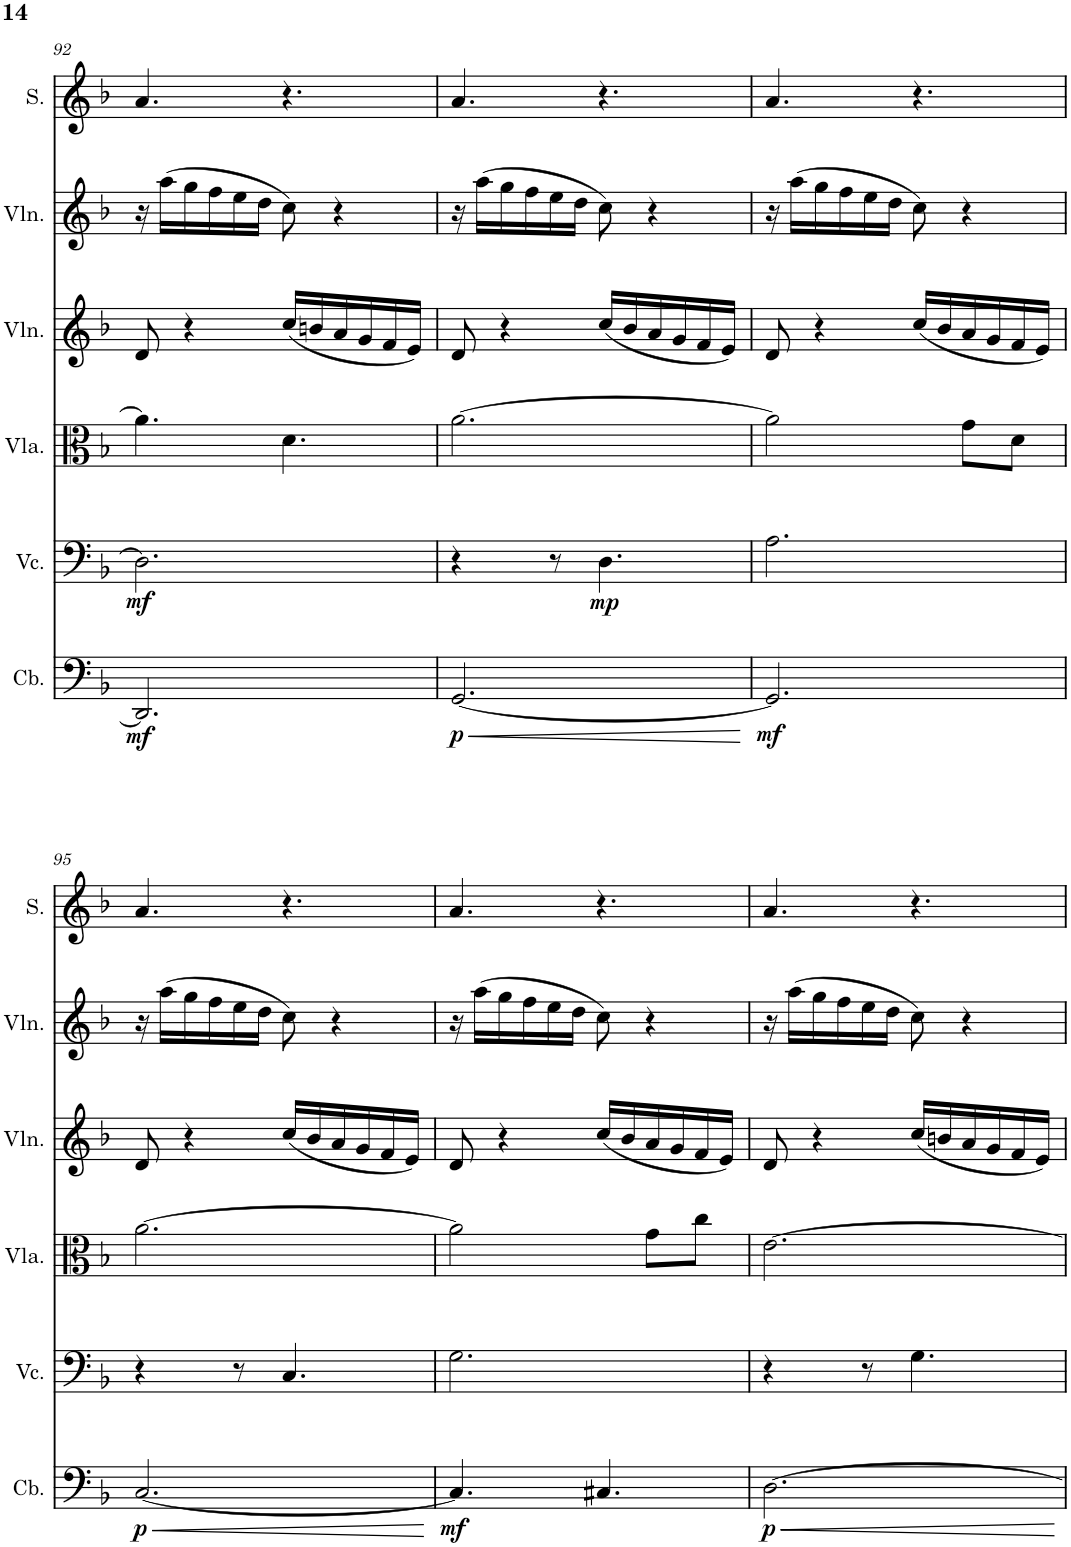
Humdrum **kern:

**kern	**dynam	**kern	**dynam	**kern	**kern	**kern	**kern
*part6	*part6	*part5	*part5	*part4	*part3	*part2	*part1
*staff6	*staff6	*staff5	*staff5	*staff4	*staff3	*staff2	*staff1
*I"低音提琴	*	*I"大提琴	*	*I"中提琴	*I"小提琴	*I"小提琴	*I"女高音
!!LO:PB:g=z
*clefF4	*	*clefF4	*	*clefC3	*clefG2	*clefG2	*clefX
*Trd7c12	*	*	*	*	*	*	*
*k[b-]	*	*k[b-]	*	*k[b-]	*k[b-]	*k[b-]	*k[b-]
*M6/8	*	*M6/8	*	*M6/8	*M6/8	*M6/8	*M6/8
=92	=92	=92	=92	=92	=92	=92	=92
!	!LO:DY:b	!	!LO:DY:b	!	!	!	!
2.DD/]	mf	2.D\]	mf	4.a\]	8d/	16r	4.a/
.	.	.	.	.	.	(16aa\LL	.
.	.	.	.	.	4r	16gg\	.
.	.	.	.	.	.	16ff\	.
.	.	.	.	.	.	16ee\	.
.	.	.	.	.	.	16dd\JJ	.
*	*	*	*	*	*	*	*clefX
.	.	.	.	4.d\	(16cc/LL	8cc\)	4.r
.	.	.	.	.	16bn/	.	.
.	.	.	.	.	16a/	4r	.
.	.	.	.	.	16g/	.	.
.	.	.	.	.	16f/	.	.
.	.	.	.	.	16e/JJ)	.	.
=93	=93	=93	=93	=93	=93	=93	=93
!	!LO:HP:b	!	!	!	!	!	!
!	!LO:DY:n=1:b	!	!	!	!	!	!
[2.GG/	< p	4r	.	[2.a\	8d/	16r	4.a/
.	.	.	.	.	.	(16aa\LL	.
.	.	.	.	.	4r	16gg\	.
.	.	.	.	.	.	16ff\	.
.	.	8r	.	.	.	16ee\	.
.	.	.	.	.	.	16dd\JJ	.
*	*	*	*	*	*	*	*clefX
!	!	!	!LO:DY:b	!	!	!	!
.	.	4.D\	mp	.	(16cc/LL	8cc\)	4.r
.	.	.	.	.	16b-/	.	.
.	.	.	.	.	16a/	4r	.
.	.	.	.	.	16g/	.	.
.	.	.	.	.	16f/	.	.
.	.	.	.	.	16e/JJ)	.	.
.	[	.	.	.	.	.	.
=94	=94	=94	=94	=94	=94	=94	=94
!	!LO:DY:b	!	!	!	!	!	!
2.GG/]	mf	2.A\	.	2a\]	8d/	16r	4.a/
.	.	.	.	.	.	(16aa\LL	.
.	.	.	.	.	4r	16gg\	.
.	.	.	.	.	.	16ff\	.
.	.	.	.	.	.	16ee\	.
.	.	.	.	.	.	16dd\JJ	.
*	*	*	*	*	*	*	*clefX
.	.	.	.	.	(16cc/LL	8cc\)	4.r
.	.	.	.	.	16b-/	.	.
.	.	.	.	8g\L	16a/	4r	.
.	.	.	.	.	16g/	.	.
.	.	.	.	8d\J	16f/	.	.
.	.	.	.	.	16e/JJ)	.	.
!!LO:LB:g=z
=95	=95	=95	=95	=95	=95	=95	=95
!	!LO:HP:b	!	!	!	!	!	!
!	!LO:DY:n=1:b	!	!	!	!	!	!
[2.C/	< p	4r	.	[2.a\	8d/	16r	4.a/
.	.	.	.	.	.	(16aa\LL	.
.	.	.	.	.	4r	16gg\	.
.	.	.	.	.	.	16ff\	.
.	.	8r	.	.	.	16ee\	.
.	.	.	.	.	.	16dd\JJ	.
*	*	*	*	*	*	*	*clefX
.	.	4.C/	.	.	(16cc/LL	8cc\)	4.r
.	.	.	.	.	16b-/	.	.
.	.	.	.	.	16a/	4r	.
.	.	.	.	.	16g/	.	.
.	.	.	.	.	16f/	.	.
.	.	.	.	.	16e/JJ)	.	.
.	[	.	.	.	.	.	.
=96	=96	=96	=96	=96	=96	=96	=96
!	!LO:DY:b	!	!	!	!	!	!
4.C/]	mf	2.G\	.	2a\]	8d/	16r	4.a/
.	.	.	.	.	.	(16aa\LL	.
.	.	.	.	.	4r	16gg\	.
.	.	.	.	.	.	16ff\	.
.	.	.	.	.	.	16ee\	.
.	.	.	.	.	.	16dd\JJ	.
*	*	*	*	*	*	*	*clefX
4.C#X/	.	.	.	.	(16cc/LL	8cc\)	4.r
.	.	.	.	.	16b-/	.	.
.	.	.	.	8g\L	16a/	4r	.
.	.	.	.	.	16g/	.	.
.	.	.	.	8cc\J	16f/	.	.
.	.	.	.	.	16e/JJ)	.	.
=97	=97	=97	=97	=97	=97	=97	=97
!	!LO:HP:b	!	!	!	!	!	!
!	!LO:DY:n=1:b	!	!	!	!	!	!
[2.D\	< p	4r	.	[2.e\	8d/	16r	4.a/
.	.	.	.	.	.	(16aa\LL	.
.	.	.	.	.	4r	16gg\	.
.	.	.	.	.	.	16ff\	.
.	.	8r	.	.	.	16ee\	.
.	.	.	.	.	.	16dd\JJ	.
*	*	*	*	*	*	*	*clefX
.	.	4.G\	.	.	(16cc/LL	8cc\)	4.r
.	.	.	.	.	16bn/	.	.
.	.	.	.	.	16a/	4r	.
.	.	.	.	.	16g/	.	.
.	.	.	.	.	16f/	.	.
.	.	.	.	.	16e/JJ)	.	.
.	[	.	.	.	.	.	.
=	=	=	=	=	=	=	=
*-	*-	*-	*-	*-	*-	*-	*-
